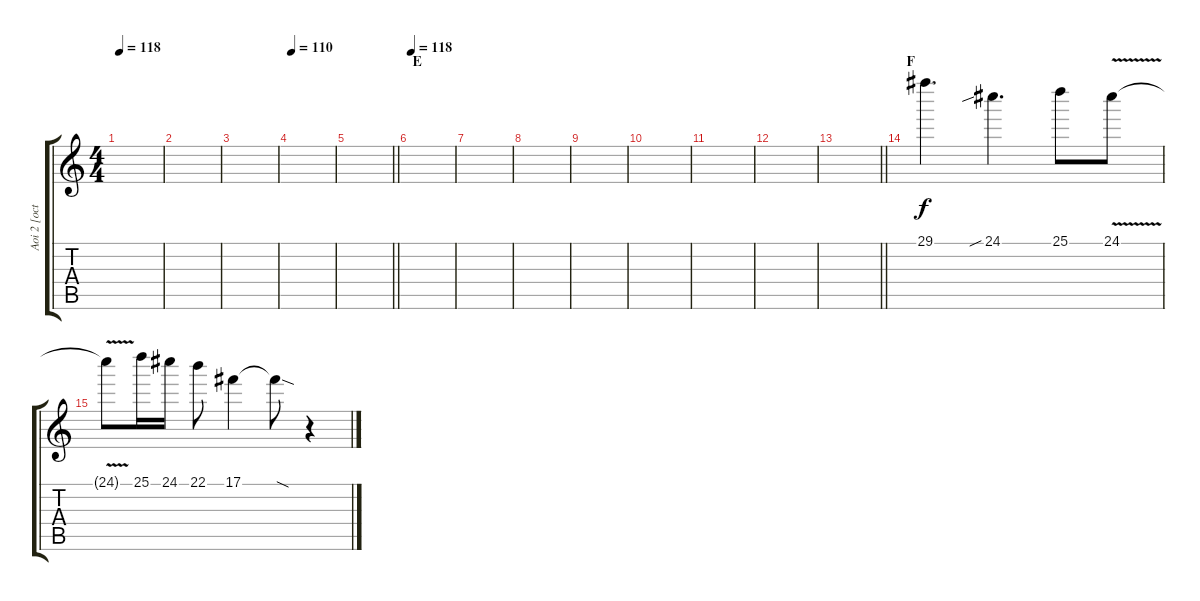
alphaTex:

\track ("Aoi 2 [octaves]" "Aoi 2 [oct") {instrument overdrivenguitar}
\staff {score tabs}
\tuning (Db4 Ab3 E3 B2 Gb2 B1) {hide}
\ts (4 4)
\tempo 118
\clef g2
\ks c
|
|
|
\tempo 110
|
\barLineRight lightlight
|
\section ("" "E")
\tempo 118
|
|
|
|
|
|
|
\barLineRight lightlight
|
\section ("" "F")
29.1.4{d volume 14} 24.1{sib}.4{d} 25.1.8 24.1{v}.8 |
24.1{t}.8 25.1.16 24.1.16 22.1.8 17.1.4 17.1{sod t}.8 r.4
